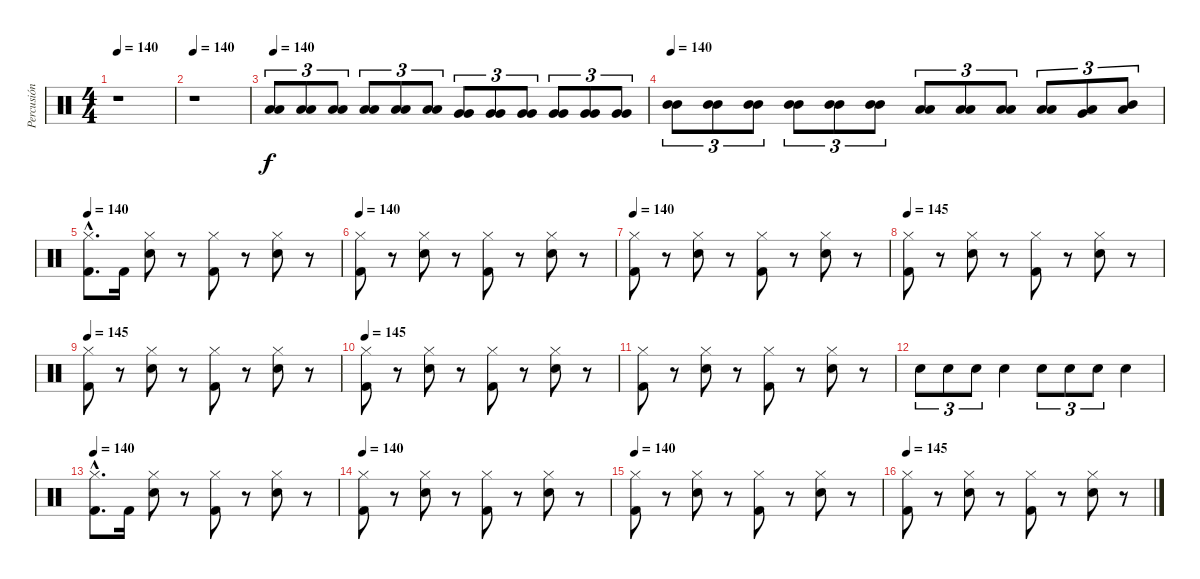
\track ("Percusión" "Percusión") {instrument percussion}
\staff {score}
\articulation defaults
\ts (4 4)
\tempo 145
\tempo 140
\clef neutral
\ks c
r.1{dy f} |
\tempo 140
r.1 |
\tempo 140
("Low Tom (hit)" "Low Tom (hit)").8{tu (3 2)} ("Low Tom (hit)" "Low Tom (hit)").8{tu (3 2)} ("Low Tom (hit)" "Low Tom (hit)").8{tu (3 2)} ("Low Tom (hit)" "Low Tom (hit)").8{tu (3 2)} ("Low Tom (hit)" "Low Tom (hit)").8{tu (3 2)} ("Low Tom (hit)" "Low Tom (hit)").8{tu (3 2)} ("Very Low Tom (hit)" "Very Low Tom (hit)").8{tu (3 2)} ("Very Low Tom (hit)" "Very Low Tom (hit)").8{tu (3 2)} ("Very Low Tom (hit)" "Very Low Tom (hit)").8{tu (3 2)} ("Very Low Tom (hit)" "Very Low Tom (hit)").8{tu (3 2)} ("Very Low Tom (hit)" "Very Low Tom (hit)").8{tu (3 2)} ("Very Low Tom (hit)" "Very Low Tom (hit)").8{tu (3 2)} |
\tempo 140
("Mid Tom (hit)" "Mid Tom (hit)").8{tu (3 2)} ("Mid Tom (hit)" "Mid Tom (hit)").8{tu (3 2)} ("Mid Tom (hit)" "Mid Tom (hit)").8{tu (3 2)} ("Mid Tom (hit)" "Mid Tom (hit)").8{tu (3 2)} ("Mid Tom (hit)" "Mid Tom (hit)").8{tu (3 2)} ("Mid Tom (hit)" "Mid Tom (hit)").8{tu (3 2)} ("Low Tom (hit)" "Low Tom (hit)").8{tu (3 2)} ("Low Tom (hit)" "Low Tom (hit)").8{tu (3 2)} ("Low Tom (hit)" "Low Tom (hit)").8{tu (3 2)} ("Low Tom (hit)" "Low Tom (hit)").8{tu (3 2)} ("Low Tom (hit)" "Very Low Tom (hit)").8{tu (3 2)} ("Mid Tom (hit)" "Low Tom (hit)").8{tu (3 2)} |
\tempo 145
\tempo 140
("Hi-Hat (closed)"{hac} "Kick (hit) 2"{hac}).8{d} "Kick (hit) 2".16 ("Hi-Hat (closed)" "Electric Snare (hit)").8 r.8 ("Hi-Hat (closed)" "Kick (hit) 2").8 r.8 ("Hi-Hat (closed)" "Electric Snare (hit)").8 r.8 |
\tempo 145
\tempo 140
("Hi-Hat (closed)" "Kick (hit) 2").8 r.8 ("Hi-Hat (closed)" "Electric Snare (hit)").8 r.8 ("Hi-Hat (closed)" "Kick (hit) 2").8 r.8 ("Hi-Hat (closed)" "Electric Snare (hit)").8 r.8 |
\tempo 145
\tempo 140
("Hi-Hat (closed)" "Kick (hit) 2").8 r.8 ("Hi-Hat (closed)" "Electric Snare (hit)").8 r.8 ("Hi-Hat (closed)" "Kick (hit) 2").8 r.8 ("Hi-Hat (closed)" "Electric Snare (hit)").8 r.8 |
\tempo 145
("Hi-Hat (closed)" "Kick (hit) 2").8 r.8 ("Hi-Hat (closed)" "Electric Snare (hit)").8 r.8 ("Hi-Hat (closed)" "Kick (hit) 2").8 r.8 ("Hi-Hat (closed)" "Electric Snare (hit)").8 r.8 |
\tempo 145
("Hi-Hat (closed)" "Kick (hit) 2").8 r.8 ("Hi-Hat (closed)" "Electric Snare (hit)").8 r.8 ("Hi-Hat (closed)" "Kick (hit) 2").8 r.8 ("Hi-Hat (closed)" "Electric Snare (hit)").8 r.8 |
\tempo 145
("Hi-Hat (closed)" "Kick (hit) 2").8 r.8 ("Hi-Hat (closed)" "Electric Snare (hit)").8 r.8 ("Hi-Hat (closed)" "Kick (hit) 2").8 r.8 ("Hi-Hat (closed)" "Electric Snare (hit)").8 r.8 |
("Hi-Hat (closed)" "Kick (hit) 2").8 r.8 ("Hi-Hat (closed)" "Electric Snare (hit)").8 r.8 ("Hi-Hat (closed)" "Kick (hit) 2").8 r.8 ("Hi-Hat (closed)" "Electric Snare (hit)").8 r.8 |
"Electric Snare (hit)".8{tu (3 2)} "Electric Snare (hit)".8{tu (3 2)} "Electric Snare (hit)".8{tu (3 2)} "Electric Snare (hit)".4 "Electric Snare (hit)".8{tu (3 2)} "Electric Snare (hit)".8{tu (3 2)} "Electric Snare (hit)".8{tu (3 2)} "Electric Snare (hit)".4 |
\tempo 145
\tempo 140
("Hi-Hat (closed)"{hac} "Kick (hit) 2"{hac}).8{d} "Kick (hit) 2".16 ("Hi-Hat (closed)" "Electric Snare (hit)").8 r.8 ("Hi-Hat (closed)" "Kick (hit) 2").8 r.8 ("Hi-Hat (closed)" "Electric Snare (hit)").8 r.8 |
\tempo 145
\tempo 140
("Hi-Hat (closed)" "Kick (hit) 2").8 r.8 ("Hi-Hat (closed)" "Electric Snare (hit)").8 r.8 ("Hi-Hat (closed)" "Kick (hit) 2").8 r.8 ("Hi-Hat (closed)" "Electric Snare (hit)").8 r.8 |
\tempo 145
\tempo 140
("Hi-Hat (closed)" "Kick (hit) 2").8 r.8 ("Hi-Hat (closed)" "Electric Snare (hit)").8 r.8 ("Hi-Hat (closed)" "Kick (hit) 2").8 r.8 ("Hi-Hat (closed)" "Electric Snare (hit)").8 r.8 |
\tempo 145
("Hi-Hat (closed)" "Kick (hit) 2").8 r.8 ("Hi-Hat (closed)" "Electric Snare (hit)").8 r.8 ("Hi-Hat (closed)" "Kick (hit) 2").8 r.8 ("Hi-Hat (closed)" "Electric Snare (hit)").8 r.8
